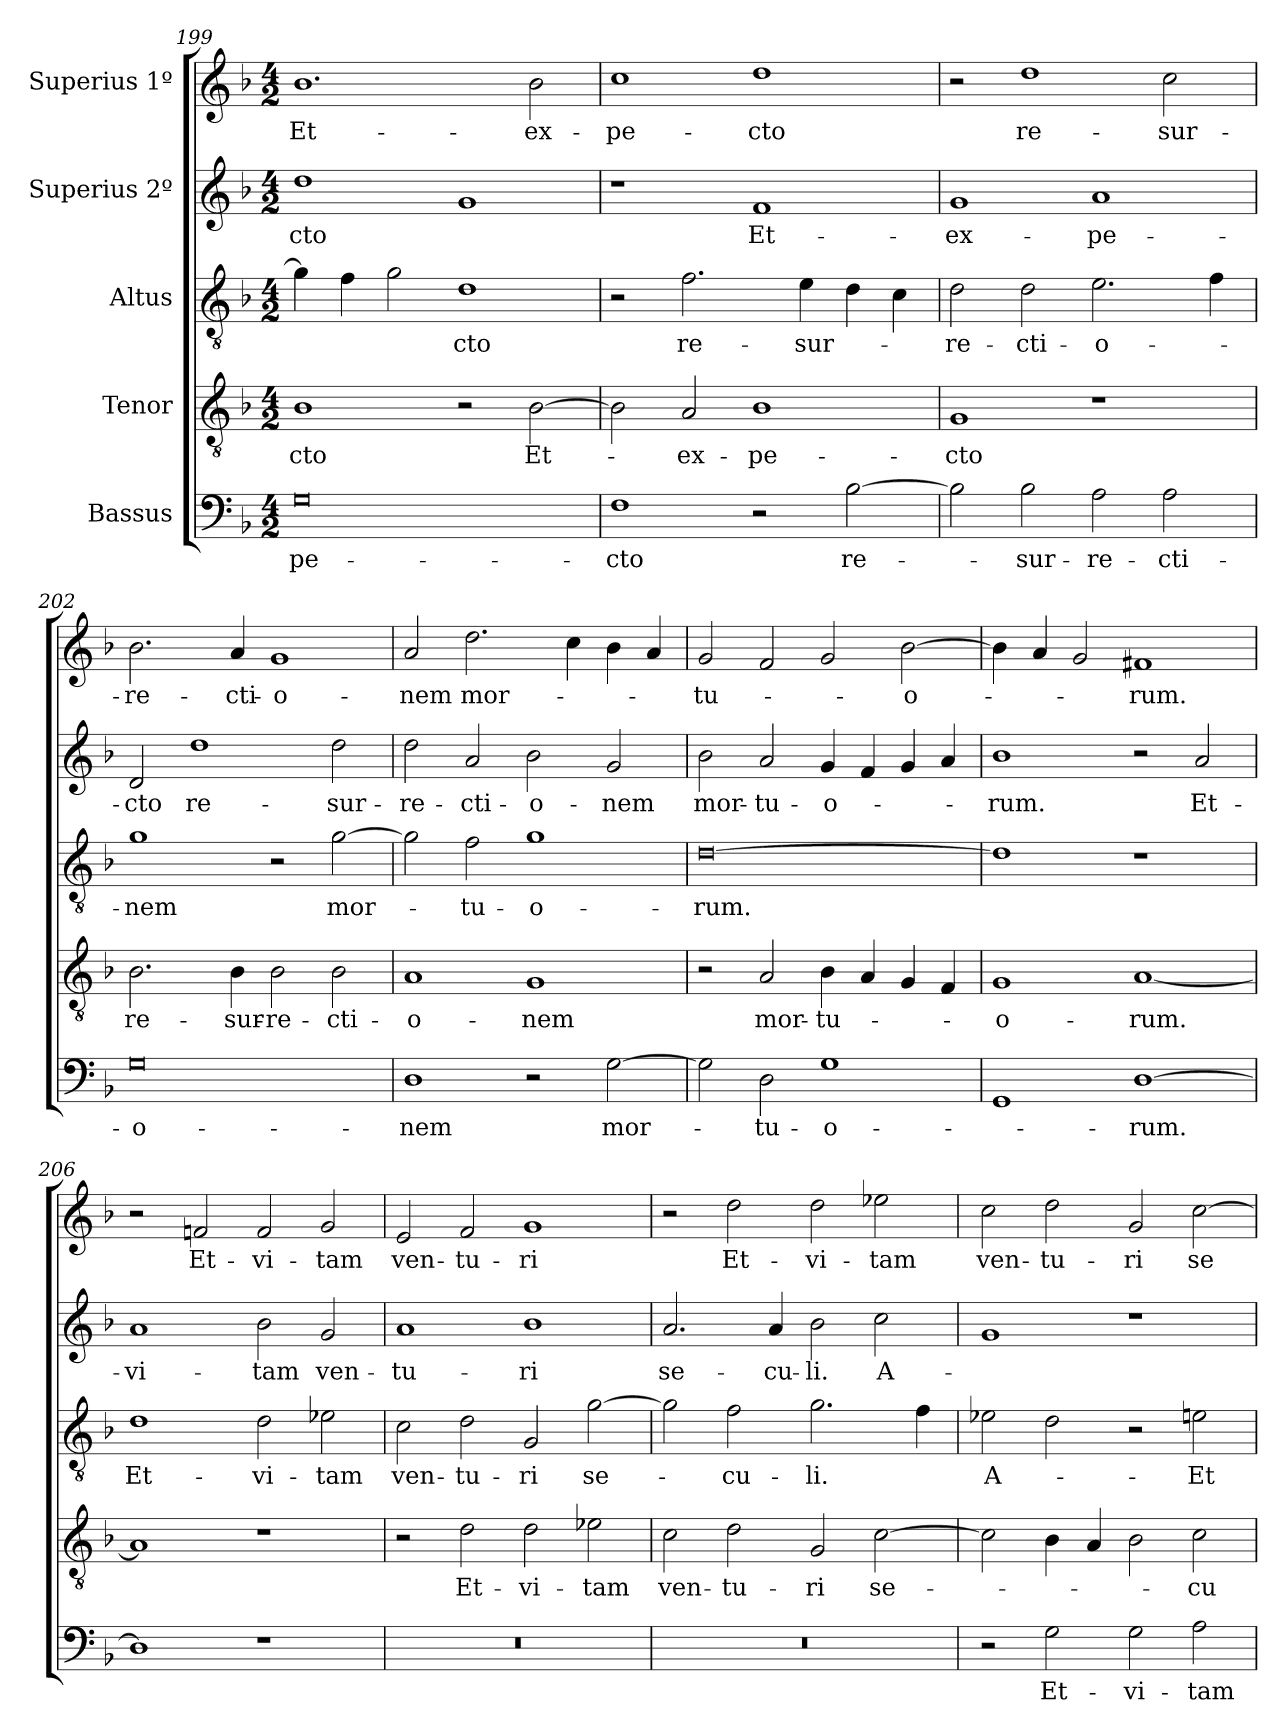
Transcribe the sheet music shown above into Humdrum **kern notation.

**kern	**text	**kern	**text	**kern	**text	**kern	**text	**kern	**text
*part5	*part5	*part4	*part4	*part3	*part3	*part2	*part2	*part1	*part1
*staff5	*staff5	*staff4	*staff4	*staff3	*staff3	*staff2	*staff2	*staff1	*staff1
*I"Bassus	*	*I"Tenor	*	*I"Altus	*	*I"Superius 2º	*	*I"Superius 1º	*
*clefF4	*	*clefGv2	*	*clefGv2	*	*clefG2	*	*clefG2	*
*k[b-]	*	*k[b-]	*	*k[b-]	*	*k[b-]	*	*k[b-]	*
*M4/2	*	*M4/2	*	*M4/2	*	*M4/2	*	*M4/2	*
=199	=199	=199	=199	=199	=199	=199	=199	=199	=199
0G\	-pe-	1B-\	-cto	4g\]	.	1dd\	-cto	1.b-\	Et-
.	.	.	.	4f\	.	.	.	.	.
.	.	.	.	2g\	.	.	.	.	.
.	.	2r	.	1d\	-cto	1g/	.	.	.
.	.	[2B-\	Et-	.	.	.	.	2b-\	ex-
=200	=200	=200	=200	=200	=200	=200	=200	=200	=200
1F\	-cto	2B-\]	.	2r	.	1r	.	1cc\	-pe-
.	.	2A/	ex-	2.f\	re-	.	.	.	.
2r	.	1B-\	-pe-	.	.	1f/	Et-	1dd\	-cto
.	.	.	.	4e\	-sur-	.	.	.	.
[2B-\	re-	.	.	4d\	.	.	.	.	.
.	.	.	.	4c\	.	.	.	.	.
=201	=201	=201	=201	=201	=201	=201	=201	=201	=201
2B-\]	.	1G/	-cto	2d\	-re-	1g/	ex-	2r	.
2B-\	-sur-	.	.	2d\	-cti-	.	.	1dd\	re-
2A\	-re-	1r	.	2.e\	-o-	1a/	-pe-	.	.
2A\	-cti-	.	.	.	.	.	.	2cc\	-sur-
.	.	.	.	4f\	.	.	.	.	.
=202	=202	=202	=202	=202	=202	=202	=202	=202	=202
0G\	-o-	2.B-\	re-	1g\	-nem	2d/	-cto	2.b-\	-re-
.	.	.	.	.	.	1dd\	re-	.	.
.	.	4B-\	-sur-	.	.	.	.	4a/	-cti-
.	.	2B-\	-re-	2r	.	.	.	1g/	-o-
.	.	2B-\	-cti-	[2g\	mor-	2dd\	-sur-	.	.
=203	=203	=203	=203	=203	=203	=203	=203	=203	=203
1D\	-nem	1A/	-o-	2g\]	.	2dd\	-re-	2a/	-nem
.	.	.	.	2f\	-tu-	2a/	-cti-	2.dd\	mor-
2r	.	1G/	-nem	1g\	-o-	2b-\	-o-	.	.
.	.	.	.	.	.	.	.	4cc\	.
[2G\	mor-	.	.	.	.	2g/	-nem	4b-\	.
.	.	.	.	.	.	.	.	4a/	.
=204	=204	=204	=204	=204	=204	=204	=204	=204	=204
2G\]	.	2r	.	[0d\	-rum.	2b-\	mor-	2g/	-tu-
2D\	-tu-	2A/	mor-	.	.	2a/	-tu-	2f/	.
1G\	-o-	4B-\	-tu-	.	.	4g/	-o-	2g/	.
.	.	4A/	.	.	.	4f/	.	.	.
.	.	4G/	.	.	.	4g/	.	[2b-\	-o-
.	.	4F/	.	.	.	4a/	.	.	.
=205	=205	=205	=205	=205	=205	=205	=205	=205	=205
1GG/	.	1G/	-o-	1d\]	.	1b-\	-rum.	4b-\]	.
.	.	.	.	.	.	.	.	4a/	.
.	.	.	.	.	.	.	.	2g/	.
[1D\	-rum.	[1A/	-rum.	1r	.	2r	.	1f#X/	-rum.
.	.	.	.	.	.	2a/	Et-	.	.
=206	=206	=206	=206	=206	=206	=206	=206	=206	=206
1D\]	.	1A/]	.	1d\	Et-	1a/	vi-	2r	.
.	.	.	.	.	.	.	.	2fn/	Et-
1r	.	1r	.	2d\	vi-	2b-\	-tam	2f/	vi-
.	.	.	.	2e-X\	-tam	2g/	ven-	2g/	-tam
=207	=207	=207	=207	=207	=207	=207	=207	=207	=207
0r	.	2r	.	2c\	ven-	1a/	-tu-	2e/	ven-
.	.	2d\	Et-	2d\	-tu-	.	.	2f/	-tu-
.	.	2d\	vi-	2G/	-ri	1b-\	-ri	1g/	-ri
.	.	2e-X\	-tam	[2g\	se-	.	.	.	.
=208	=208	=208	=208	=208	=208	=208	=208	=208	=208
0r	.	2c\	ven-	2g\]	.	2.a/	se-	2r	.
.	.	2d\	-tu-	2f\	-cu-	.	.	2dd\	Et-
.	.	.	.	.	.	4a/	-cu-	.	.
.	.	2G/	-ri	2.g\	-li.	2b-\	-li.	2dd\	vi-
.	.	[2c\	se-	.	.	2cc\	A-	2ee-X\	-tam
.	.	.	.	4f\	.	.	.	.	.
=209	=209	=209	=209	=209	=209	=209	=209	=209	=209
2r	.	2c\]	.	2e-X\	A-	1g/	.	2cc\	ven-
2G\	Et-	4B-\	.	2d\	.	.	.	2dd\	-tu-
.	.	4A/	.	.	.	.	.	.	.
2G\	vi-	2B-\	.	2r	.	1r	.	2g/	-ri
2A\	-tam	2c\	-cu-	2en\	-Et	.	.	[2cc\	se-
=	=	=	=	=	=	=	=	=	=
*-	*-	*-	*-	*-	*-	*-	*-	*-	*-
